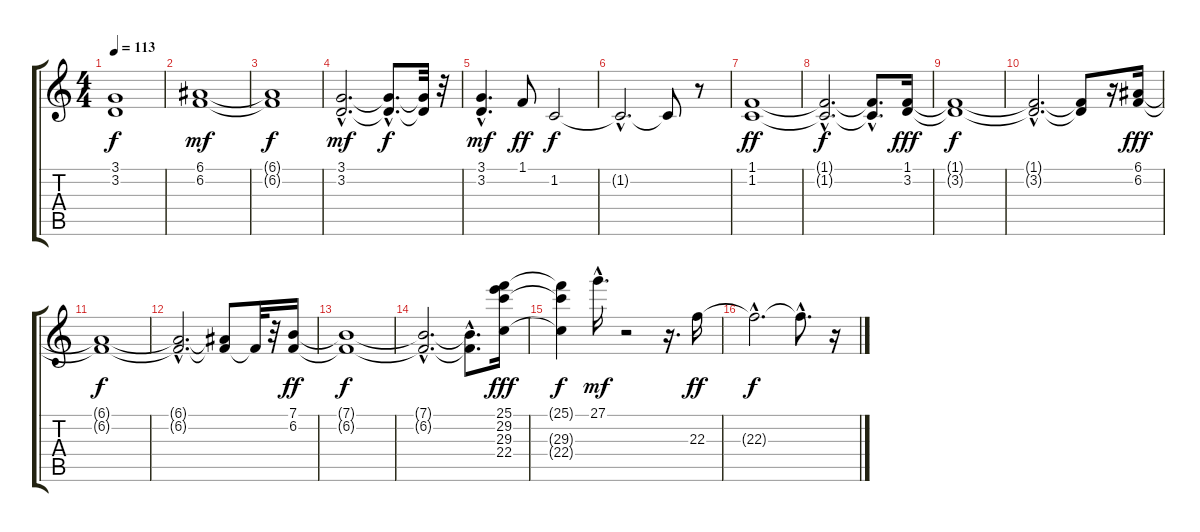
\track "" {instrument pad2warm}
\staff {score tabs}
\tuning (E4 B3 G3 D3 A2 E2) {hide}
\ts (4 4)
\tempo 113
\clef g2
\ks c
(3.1{t} 3.2{t}).1{dy f} |
(6.1 6.2).1{dy mf} |
(6.1{t} 6.2{t}).1{dy f} |
(3.1{hac} 3.2{hac}).2{d dy mf} (3.1{hac t} 3.2{hac t}).8{d dy f} (3.1{t} 3.2{t}).32 r.32 |
(3.1{hac} 3.2{hac}).4{d dy mf} 1.1.8{dy ff} 1.2.2{dy f} |
1.2{hac t}.2{d} 1.2{t}.8 r.8 |
(1.1 1.2).1{dy ff} |
(1.1{hac t} 1.2{hac t}).2{d dy f} (1.1{hac t} 1.2{hac t}).8{d} (1.1 3.2).16{dy fff} |
(1.1{t} 3.2{t}).1{dy f} |
(1.1{hac t} 3.2{hac t}).2{d} (1.1{t} 3.2{t}).8 r.16 (6.1 6.2).16{dy fff} |
(6.1{t} 6.2{t}).1{dy f} |
(6.1{hac t} 6.2{hac t}).2{d} (6.1{t} 6.2{t}).8 6.2{t}.32 r.32 (7.1 6.2).16{dy ff} |
(7.1{t} 6.2{t}).1{dy f} |
(7.1{hac t} 6.2{hac t}).2{d} (7.1{hac t} 6.2{hac t}).8{d} (25.1 29.2 29.3 22.4).16{dy fff} |
(25.1{t} 29.3{t} 22.4{t}).4{dy f} 27.1{hac}.16{d dy mf} r.2 r.16{d} 22.3.16{dy ff} |
22.3{hac t}.2{d dy f} 22.3{hac t}.8{d} r.16
